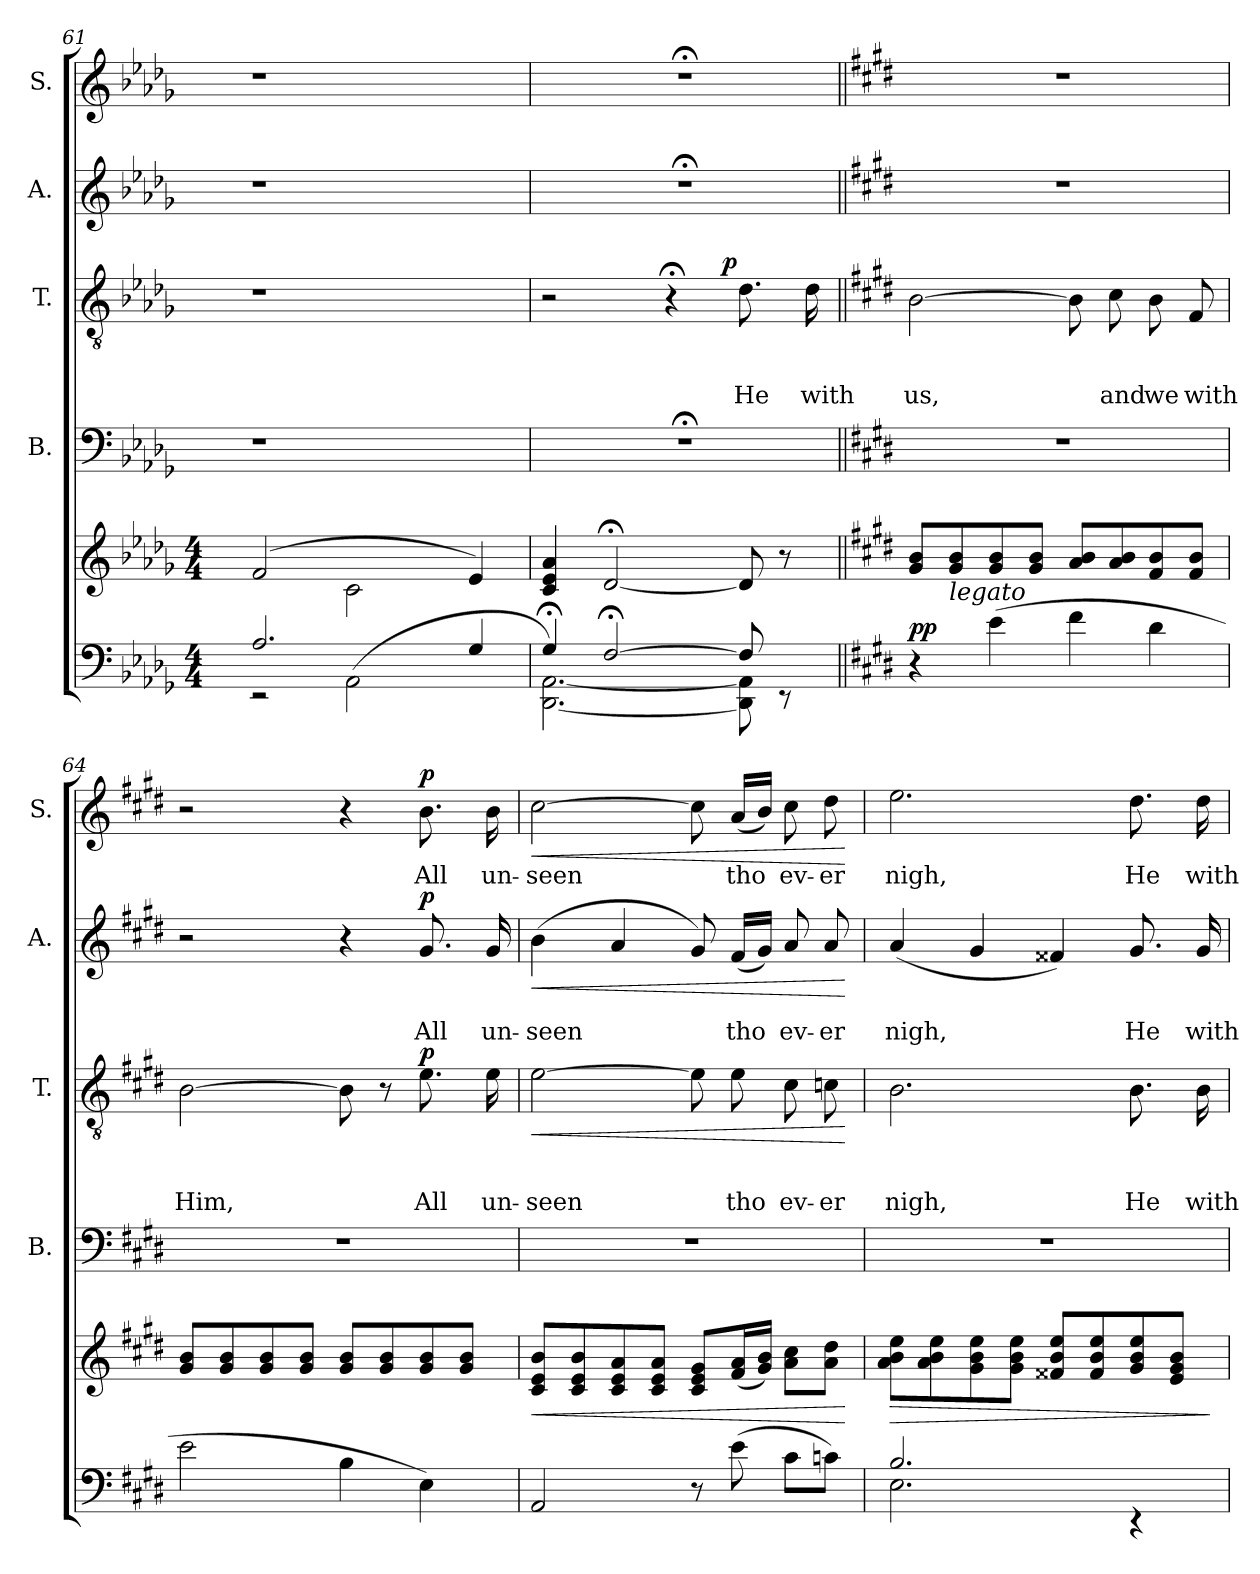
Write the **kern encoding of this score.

**kern	**dynam	**kern	**dynam	**kern	**kern	**text	**text	**text	**dynam	**kern	**text	**text	**dynam	**kern	**text	**dynam
*part6	*part6	*part5	*part5	*part4	*part3	*part3	*part3	*part3	*part3	*part2	*part2	*part2	*part2	*part1	*part1	*part1
*staff6	*staff6	*staff5	*staff5	*staff4	*staff3	*staff3	*staff3	*staff3	*staff3	*staff2	*staff2	*staff2	*staff2	*staff1	*staff1	*staff1
*	*	*	*	*I"B.	*I"T.	*	*	*	*	*I"A.	*	*	*	*I"S.	*	*
*	*	*	*	*I'B.	*I'T.	*	*	*	*	*I'A.	*	*	*	*I'S.	*	*
!!LO:PB:g=z
*clefF4	*	*clefG2	*	*clefF4	*clefGv2	*	*	*	*	*clefG2	*	*	*	*clefG2	*	*
*k[b-e-a-d-g-]	*	*k[b-e-a-d-g-]	*	*k[b-e-a-d-g-]	*k[b-e-a-d-g-]	*	*	*	*	*k[b-e-a-d-g-]	*	*	*	*k[b-e-a-d-g-]	*	*
*D-:	*	*D-:	*	*D-:	*D-:	*	*	*	*	*D-:	*	*	*	*D-:	*	*
*M4/4	*	*M4/4	*	*	*	*	*	*	*	*	*	*	*	*	*	*
=61	=61	=61	=61	=61	=61	=61	=61	=61	=61	=61	=61	=61	=61	=61	=61	=61
*^	*	*	*	*	*	*	*	*	*	*	*	*	*	*	*	*
!	!	!	!	!	!LO:N:vis=1	!LO:N:vis=1	!	!	!	!	!LO:N:vis=1	!	!	!	!LO:N:vis=1	!	!
2.A-/	2rEE	.	(2f/	.	1r	1r	.	.	.	.	1r	.	.	.	1r	.	.
.	(<2AA-\	.	2c\	.	.	.	.	.	.	.	.	.	.	.	.	.	.
2ryy	.	.	.	.	.	.	.	.	.	.	.	.	.	.	.	.	.
.	4G-/	.	4e-/)	.	4ryy	4ryy	.	.	.	.	4ryy	.	.	.	4ryy	.	.
=62	=62	=62	=62	=62	=62	=62	=62	=62	=62	=62	=62	=62	=62	=62	=62	=62	=62
*	*	*	*	*	*	*^	*	*	*	*	*	*	*	*	*	*	*
4G-;</	[<2.DD-\ [<2.AA-\)	.	4c/ 4e-/ 4a-/	.	1r;<	2r	2ryy	.	.	.	.	1r;<	.	.	.	1r;<	.	.
[>2F;</	.	.	[<2d-;/	.	.	.	.	.	.	.	.	.	.	.	.	.	.	.
.	.	.	.	.	.	4r;<	8..ryy	.	.	.	.	.	.	.	.	.	.	.
!	!	!	!	!	!	!	!	!	!	!	!LO:DY:a	!	!	!	!	!	!	!
.	.	.	.	.	.	.	4ryy	.	.	.	p	.	.	.	.	.	.	.
!	!	!	!	!	!	!	!	!	!	!LO:LY:b	!	!	!	!	!	!	!	!
8F/]	8DD-\] 8AA-\]	.	8d-/]	.	.	8.d-\	.	.	.	He	.	.	.	.	.	.	.	.
8rEE	8ryy	.	8r	.	.	.	.	.	.	.	.	.	.	.	.	.	.	.
!	!	!	!	!	!	!	!	!	!	!LO:LY:b	!	!	!	!	!	!	!	!
.	.	.	.	.	.	16d-\	.	.	.	with	.	.	.	.	.	.	.	.
.	.	.	.	.	.	.	32ryy	.	.	.	.	.	.	.	.	.	.	.
*	*	*	*	*	*	*v	*v	*	*	*	*	*	*	*	*	*	*	*
=63||	=63||	=63||	=63||	=63||	=63||	=63||	=63||	=63||	=63||	=63||	=63||	=63||	=63||	=63||	=63||	=63||	=63||
*k[f#c#g#d#]	*	*	*k[f#c#g#d#]	*	*k[f#c#g#d#]	*k[f#c#g#d#]	*	*	*	*	*k[f#c#g#d#]	*	*	*	*k[f#c#g#d#]	*	*
*E:	*	*	*E:	*	*E:	*E:	*	*	*	*	*E:	*	*	*	*E:	*	*
*	*	*	*	*	*	*^	*	*	*	*	*	*	*	*	*	*	*
!	!	!LO:DY:a	!	!	!	!	!	!	!	!LO:LY:b	!	!	!	!	!	!	!	!
*	*	*	*	*	*	*v	*v	*	*	*	*	*	*	*	*	*	*	*
4r	8ryy	pp	8g#/ 8b/L	.	1r	[>2B\	.	.	us,	.	1r	.	.	.	1r	.	.
!	!LO:TX:a:i:t=legato	!	!	!	!	!	!	!	!	!	!	!	!	!	!	!	!
.	2..ryy	.	8g#/ 8b/	.	.	.	.	.	.	.	.	.	.	.	.	.	.
(>4e\	.	.	8g#/ 8b/	.	.	.	.	.	.	.	.	.	.	.	.	.	.
.	.	.	8g#/ 8b/J	.	.	.	.	.	.	.	.	.	.	.	.	.	.
4f#\	.	.	8a/ 8b/L	.	.	8B\]	.	.	.	.	.	.	.	.	.	.	.
!	!	!	!	!	!	!	!	!	!LO:LY:b	!	!	!	!	!	!	!	!
.	.	.	8a/ 8b/	.	.	8c#\	.	.	and	.	.	.	.	.	.	.	.
!	!	!	!	!	!	!	!	!	!LO:LY:b	!	!	!	!	!	!	!	!
4d#\	.	.	8f#/ 8b/	.	.	8B\	.	.	we	.	.	.	.	.	.	.	.
!	!	!	!	!	!	!	!	!	!LO:LY:b	!	!	!	!	!	!	!	!
.	.	.	8f#/ 8b/J	.	.	8F#/	.	.	with	.	.	.	.	.	.	.	.
=64	=64	=64	=64	=64	=64	=64	=64	=64	=64	=64	=64	=64	=64	=64	=64	=64	=64
!	!	!	!	!	!	!	!	!	!LO:LY:b	!	!	!	!	!	!	!	!
*v	*v	*	*	*	*	*	*	*	*	*	*	*	*	*	*	*	*
2e\	.	8g#/ 8b/L	.	1r	[>2B\	.	.	Him,	.	2r	.	.	.	2r	.	.
.	.	8g#/ 8b/	.	.	.	.	.	.	.	.	.	.	.	.	.	.
.	.	8g#/ 8b/	.	.	.	.	.	.	.	.	.	.	.	.	.	.
.	.	8g#/ 8b/J	.	.	.	.	.	.	.	.	.	.	.	.	.	.
4B\	.	8g#/ 8b/L	.	.	8B\]	.	.	.	.	4r	.	.	.	4r	.	.
.	.	8g#/ 8b/	.	.	8r	.	.	.	.	.	.	.	.	.	.	.
!	!	!	!	!	!	!	!	!LO:LY:b	!LO:DY:a	!	!	!LO:LY:b	!LO:DY:a	!	!LO:LY:b	!LO:DY:a
4E\)	.	8g#/ 8b/	.	.	8.e\	.	.	All	p	8.g#/	.	All	p	8.b\	All	p
.	.	8g#/ 8b/J	.	.	.	.	.	.	.	.	.	.	.	.	.	.
!	!	!	!	!	!	!	!	!LO:LY:b	!	!	!	!LO:LY:b	!	!	!LO:LY:b	!
.	.	.	.	.	16e\	.	.	un-	.	16g#/	.	un-	.	16b\	un-	.
!!LO:LB:g=z
=65	=65	=65	=65	=65	=65	=65	=65	=65	=65	=65	=65	=65	=65	=65	=65	=65
!	!	!	!LO:HP:b	!	!	!	!	!LO:LY:b	!LO:HP:b	!	!	!LO:LY:b	!LO:HP:b	!	!LO:LY:b	!LO:HP:b
2AA/	.	8c#/ 8e/ 8b/L	<	1r	[>2e\	.	.	-seen	<	(>4b\	.	-seen	<	[>2cc#\	-seen	<
.	.	8c#/ 8e/ 8b/	.	.	.	.	.	.	.	.	.	.	.	.	.	.
.	.	8c#/ 8e/ 8a/	.	.	.	.	.	.	.	4a/	.	.	.	.	.	.
.	.	8c#/ 8e/ 8a/J	.	.	.	.	.	.	.	.	.	.	.	.	.	.
8r	.	8c#/ 8e/ 8g#/L	.	.	8e\]	.	.	.	.	8g#/)	.	.	.	8cc#\]	.	.
!	!	!	!	!	!	!	!	!LO:LY:b	!	!	!	!LO:LY:b	!	!	!LO:LY:b	!
(>8e\	.	(<16f#/ 16a/L	.	.	8e\	.	.	tho	.	(<16f#/LL	.	tho	.	(<16a/LL	tho	.
.	.	16g#/ 16b/JJ)	.	.	.	.	.	.	.	16g#/JJ)	.	.	.	16b/JJ)	.	.
!	!	!	!	!	!	!	!	!LO:LY:b	!	!	!	!LO:LY:b	!	!	!LO:LY:b	!
8c#\L	.	8a\ 8cc#\L	.	.	8c#\	.	.	ev-	.	8a/	.	ev-	.	8cc#\	ev-	.
!	!	!	!	!	!	!	!	!LO:LY:b	!	!	!	!LO:LY:b	!	!	!LO:LY:b	!
8cn\J)	.	8a\ 8dd#\J	.	.	8cn\	.	.	-er	.	8a/	.	-er	.	8dd#\	-er	.
.	.	.	[	.	.	.	.	.	[	.	.	.	[	.	.	[
=66	=66	=66	=66	=66	=66	=66	=66	=66	=66	=66	=66	=66	=66	=66	=66	=66
*^	*	*	*	*	*	*	*	*	*	*	*	*	*	*	*	*
!	!	!	!	!LO:HP:b	!	!	!	!	!LO:LY:b	!	!	!	!LO:LY:b	!	!	!LO:LY:b	!
2.B/	2.E\	.	8a\ 8b\ 8ee\L	>	1r	2.B\	.	.	nigh,	.	(<4a/	.	nigh,	.	2.ee\	nigh,	.
.	.	.	8a\ 8b\ 8ee\	.	.	.	.	.	.	.	.	.	.	.	.	.	.
.	.	.	8g#\ 8b\ 8ee\	.	.	.	.	.	.	.	4g#/	.	.	.	.	.	.
.	.	.	8g#\ 8b\ 8ee\J	.	.	.	.	.	.	.	.	.	.	.	.	.	.
.	.	.	8f##X/ 8b/ 8ee/L	.	.	.	.	.	.	.	4f##X/)	.	.	.	.	.	.
.	.	.	8f##/ 8b/ 8ee/	.	.	.	.	.	.	.	.	.	.	.	.	.	.
!	!	!	!	!	!	!	!	!	!LO:LY:b	!	!	!	!LO:LY:b	!	!	!LO:LY:b	!
4rEE	4ryy	.	8g#/ 8b/ 8ee/	.	.	8.B\	.	.	He	.	8.g#/	.	He	.	8.dd#\	He	.
.	.	.	8e/ 8g#/ 8b/J	.	.	.	.	.	.	.	.	.	.	.	.	.	.
!	!	!	!	!	!	!	!	!	!LO:LY:b	!	!	!	!LO:LY:b	!	!	!LO:LY:b	!
.	.	.	.	.	.	16B\	.	.	with	.	16g#/	.	with	.	16dd#\	with	.
*v	*v	*	*	*	*	*	*	*	*	*	*	*	*	*	*	*	*
.	.	.	]	.	.	.	.	.	.	.	.	.	.	.	.	.
=	=	=	=	=	=	=	=	=	=	=	=	=	=	=	=	=
*-	*-	*-	*-	*-	*-	*-	*-	*-	*-	*-	*-	*-	*-	*-	*-	*-
